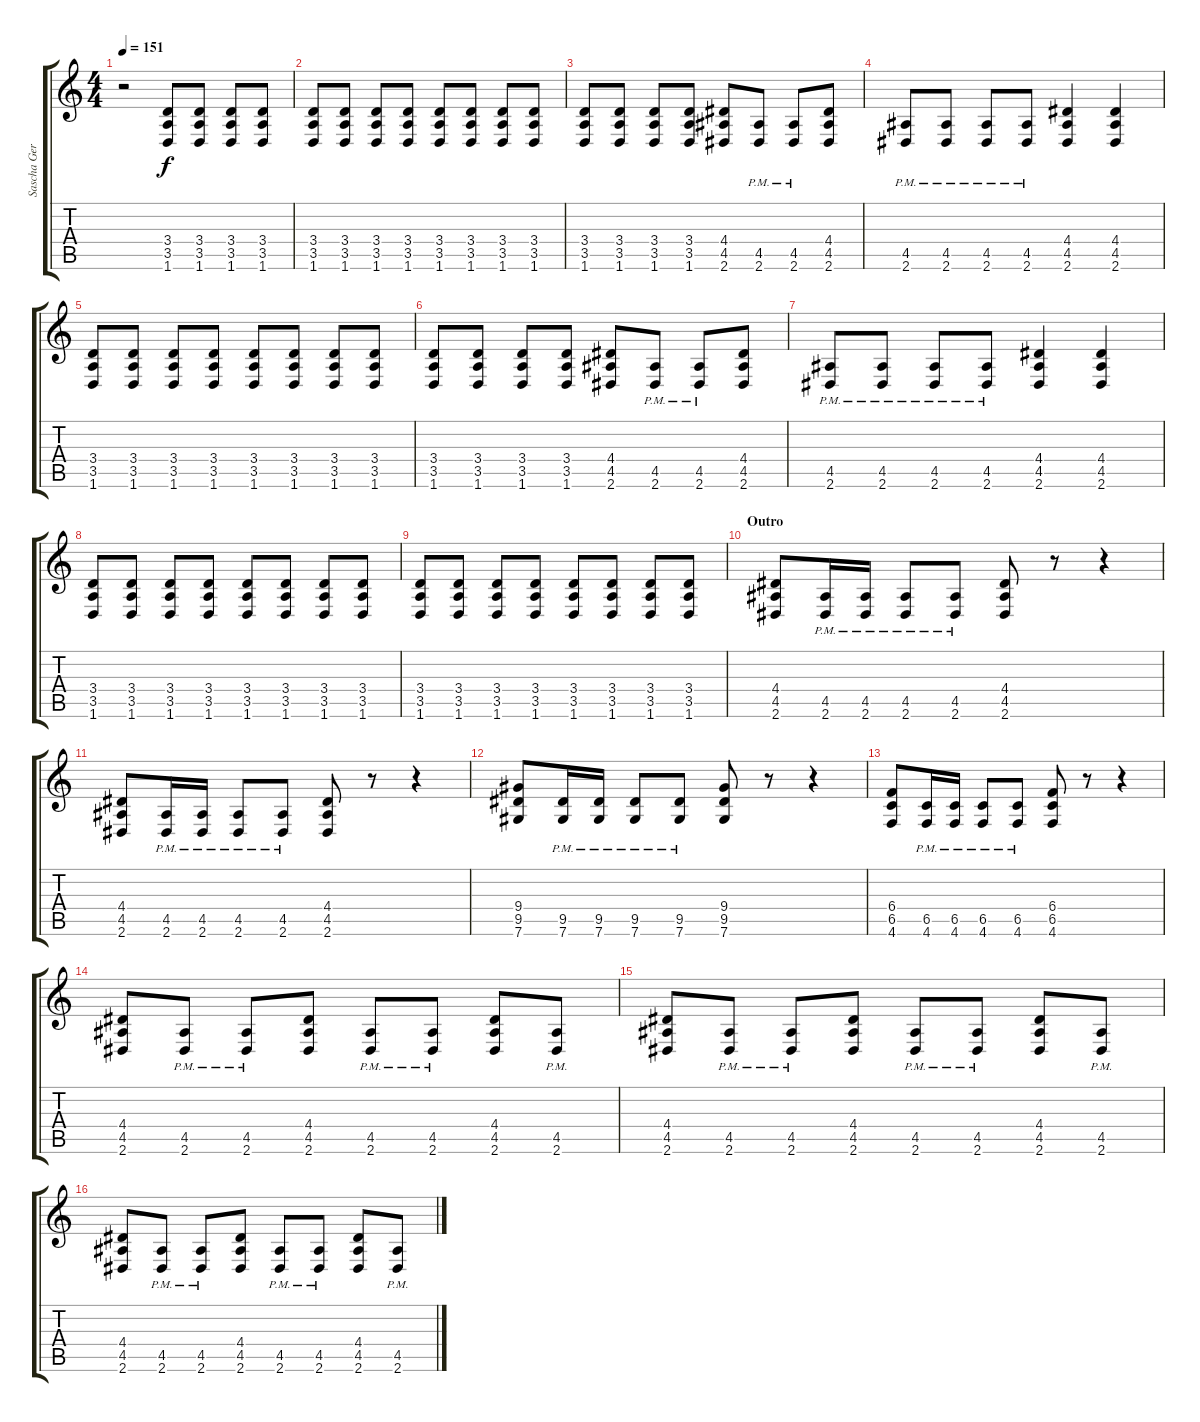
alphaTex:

\track ("Sascha Gerbig" "Sascha Ger") {instrument overdrivenguitar}
\staff {score tabs}
\tuning (Db4 Ab3 E3 B2 Gb2 Db2) {hide}
\ts (4 4)
\tempo 151
\clef g2
\ks c
r.2{dy f} (3.4 3.5 1.6).8 (3.4 3.5 1.6).8 (3.4 3.5 1.6).8 (3.4 3.5 1.6).8 |
(3.4 3.5 1.6).8 (3.4 3.5 1.6).8 (3.4 3.5 1.6).8 (3.4 3.5 1.6).8 (3.4 3.5 1.6).8 (3.4 3.5 1.6).8 (3.4 3.5 1.6).8 (3.4 3.5 1.6).8 |
(3.4 3.5 1.6).8 (3.4 3.5 1.6).8 (3.4 3.5 1.6).8 (3.4 3.5 1.6).8 (4.4 4.5 2.6).8 (4.5{pm} 2.6{pm}).8 (4.5{pm} 2.6{pm}).8 (4.4 4.5 2.6).8 |
(4.5{pm} 2.6{pm}).8 (4.5{pm} 2.6{pm}).8 (4.5{pm} 2.6{pm}).8 (4.5{pm} 2.6{pm}).8 (4.4 4.5 2.6).4 (4.4 4.5 2.6).4 |
(3.4 3.5 1.6).8 (3.4 3.5 1.6).8 (3.4 3.5 1.6).8 (3.4 3.5 1.6).8 (3.4 3.5 1.6).8 (3.4 3.5 1.6).8 (3.4 3.5 1.6).8 (3.4 3.5 1.6).8 |
(3.4 3.5 1.6).8 (3.4 3.5 1.6).8 (3.4 3.5 1.6).8 (3.4 3.5 1.6).8 (4.4 4.5 2.6).8 (4.5{pm} 2.6{pm}).8 (4.5{pm} 2.6{pm}).8 (4.4 4.5 2.6).8 |
(4.5{pm} 2.6{pm}).8 (4.5{pm} 2.6{pm}).8 (4.5{pm} 2.6{pm}).8 (4.5{pm} 2.6{pm}).8 (4.4 4.5 2.6).4 (4.4 4.5 2.6).4 |
(3.4 3.5 1.6).8 (3.4 3.5 1.6).8 (3.4 3.5 1.6).8 (3.4 3.5 1.6).8 (3.4 3.5 1.6).8 (3.4 3.5 1.6).8 (3.4 3.5 1.6).8 (3.4 3.5 1.6).8 |
(3.4 3.5 1.6).8 (3.4 3.5 1.6).8 (3.4 3.5 1.6).8 (3.4 3.5 1.6).8 (3.4 3.5 1.6).8 (3.4 3.5 1.6).8 (3.4 3.5 1.6).8 (3.4 3.5 1.6).8 |
\section ("" "Outro")
(4.4 4.5 2.6).8 (4.5{pm} 2.6{pm}).16 (4.5{pm} 2.6{pm}).16 (4.5{pm} 2.6{pm}).8 (4.5{pm} 2.6{pm}).8 (4.4 4.5 2.6).8 r.8 r.4 |
(4.4 4.5 2.6).8 (4.5{pm} 2.6{pm}).16 (4.5{pm} 2.6{pm}).16 (4.5{pm} 2.6{pm}).8 (4.5{pm} 2.6{pm}).8 (4.4 4.5 2.6).8 r.8 r.4 |
(9.4 9.5 7.6).8 (9.5{pm} 7.6{pm}).16 (9.5{pm} 7.6{pm}).16 (9.5{pm} 7.6{pm}).8 (9.5{pm} 7.6{pm}).8 (9.4 9.5 7.6).8 r.8 r.4 |
(6.4 6.5 4.6).8 (6.5{pm} 4.6{pm}).16 (6.5{pm} 4.6{pm}).16 (6.5{pm} 4.6{pm}).8 (6.5{pm} 4.6{pm}).8 (6.4 6.5 4.6).8 r.8 r.4 |
(4.4 4.5 2.6).8 (4.5{pm} 2.6{pm}).8 (4.5{pm} 2.6{pm}).8 (4.4 4.5 2.6).8 (4.5{pm} 2.6{pm}).8 (4.5{pm} 2.6{pm}).8 (4.4 4.5 2.6).8 (4.5{pm} 2.6{pm}).8 |
(4.4 4.5 2.6).8 (4.5{pm} 2.6{pm}).8 (4.5{pm} 2.6{pm}).8 (4.4 4.5 2.6).8 (4.5{pm} 2.6{pm}).8 (4.5{pm} 2.6{pm}).8 (4.4 4.5 2.6).8 (4.5{pm} 2.6{pm}).8 |
(4.4 4.5 2.6).8 (4.5{pm} 2.6{pm}).8 (4.5{pm} 2.6{pm}).8 (4.4 4.5 2.6).8 (4.5{pm} 2.6{pm}).8 (4.5{pm} 2.6{pm}).8 (4.4 4.5 2.6).8 (4.5{pm} 2.6{pm}).8
